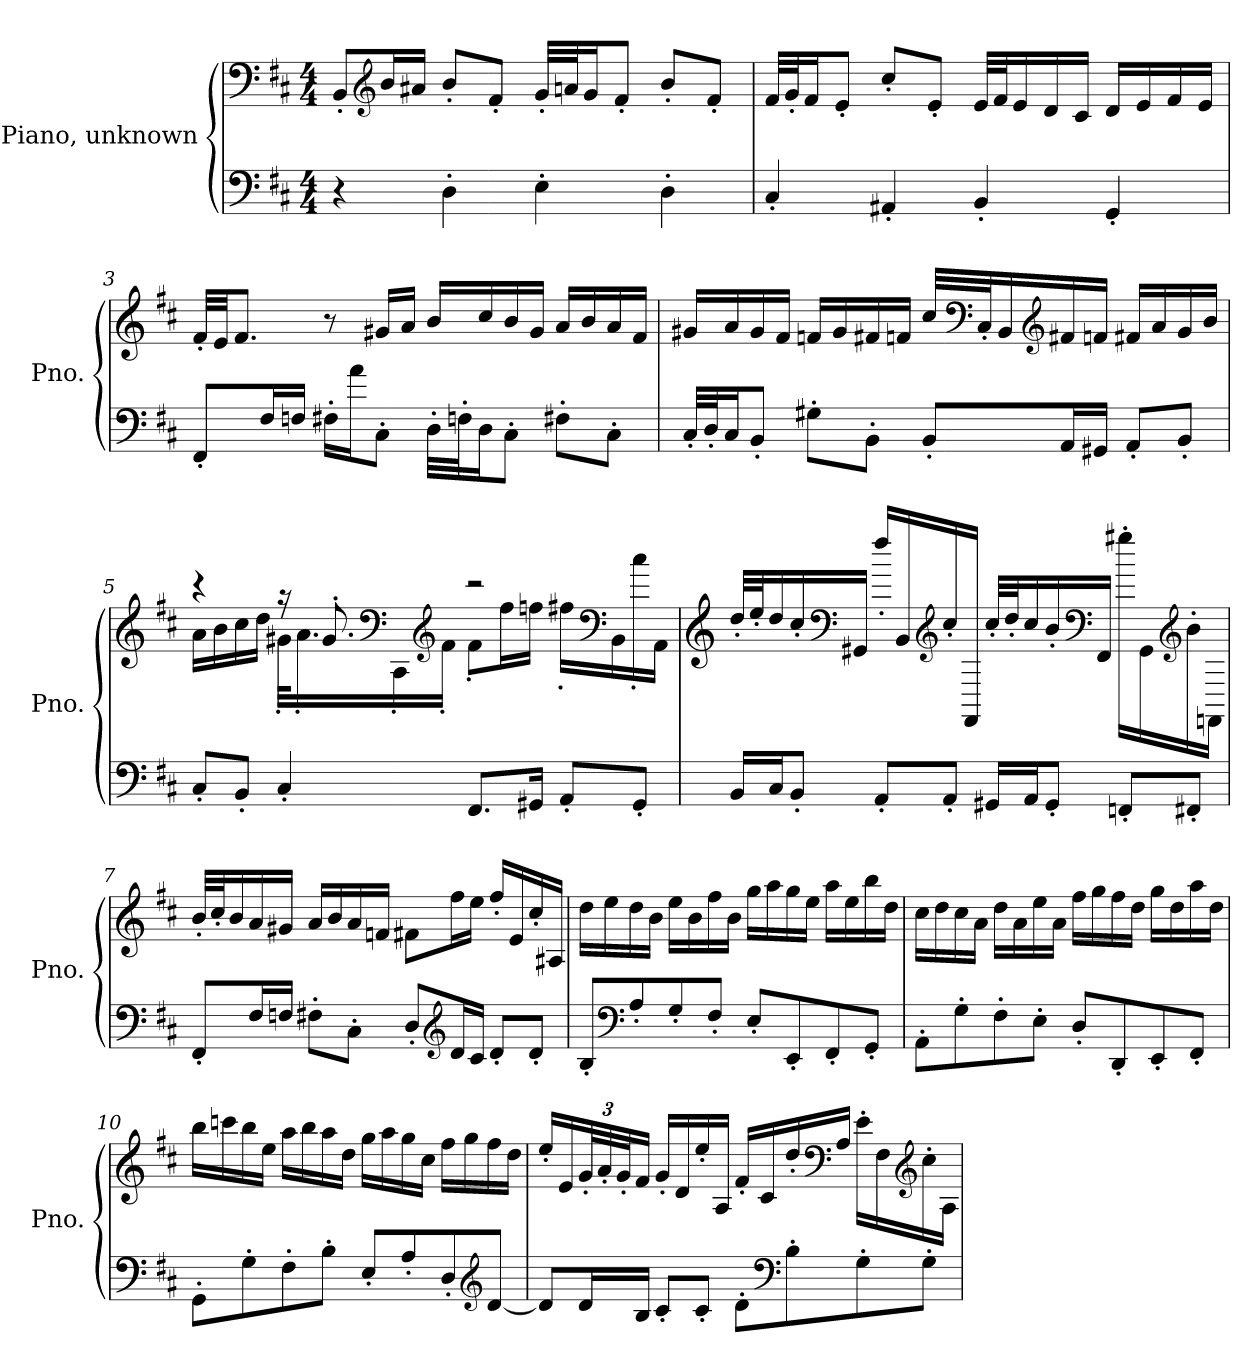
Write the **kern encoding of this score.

**kern	**kern
*part1	*part1
*staff2	*staff1
*I"Piano, unknown	*
*I'Pno.	*
*clefF4	*clefF4
*k[f#c#]	*k[f#c#]
*M4/4	*M4/4
*MM120	*MM120
=1	=1
4r	8BB'/L
*	*clefG2
.	16b/L
.	16a#X/JJ
4D'\	8b'/L
.	8f#'/J
4E'\	32g'/LLL
.	32an/J
.	16g/J
.	8f#'/J
4D'\	8b'/L
.	8f#'/J
=2	=2
4C#'/	32f#/LLL
.	32g'/J
.	16f#/J
.	8e'/J
4AA#X'/	8cc#'/L
.	8e'/J
4BB'/	32e/LLL
.	32f#/J
.	16e/
.	16d/
.	16c#/JJ
4GG'/	16d/LL
.	16e/
.	16f#/
.	16e/JJ
!!LO:LB:g=z
=3	=3
8FF#'/L	32f#'/LLL
.	32e/JJ
.	8.f#/J
16F#/L	.
16Fn/JJ	.
16F#X'\LL	8r
16a\J	.
8C#'\J	16g#X/LL
.	16a/JJ
32D'\LLL	16b/LL
32Fn'\J	.
16D\J	16cc#/
8C#'\J	16b/
.	16g#/JJ
8F#X'\L	16a/LL
.	16b/
8C#'\J	16a/
.	16f#/JJ
=4	=4
32C#'/LLL	16g#X/LL
32D'/J	.
16C#/J	16a/
8BB'/J	16g#/
.	16f#/JJ
8G#X'\L	16fn/LL
.	16g#/
8BB'\J	16f#X/
.	16fn/JJ
8BB'/L	32cc#/LLL
*	*clefF4
.	32C#'/J
.	16BB/
*	*clefG2
16AA/L	16f#X/
16GG#X/JJ	16fn/JJ
8AA'/L	16f#X/LL
.	16a/
8BB'/J	16g#/
.	16b/JJ
!!LO:LB:g=z
=5	=5
*	*^
8C#'/L	4r	16a\LL
.	.	16b\
8BB'/J	.	16cc#\
.	.	16dd\JJ
4C#'/	16r	32g#X'\KLL
.	.	16.a'\
.	8.g#'/	.
*	*clefF4	*
.	.	16CC#'\
*	*clefG2	*
.	.	16f#'\JJ
8.FF#/L	2r	8f#'\L
.	.	16ff#\L
16GG#X/Jk	.	16ffn\JJ
8AA'/L	.	16ff#X'\LL
*	*clefF4	*
.	.	16BB\
8GG#'/J	.	16cc#'\
.	.	16AA\JJ
*	*v	*v
!!LO:LB:g=z
=6	=6
*	*clefG2
16BB/LL	32dd'/LLL
.	32ee'/J
16C#/J	16dd/
8BB'/J	16cc#'/
*	*clefF4
.	16GG#X/JJ
8AA'/L	16ff#'/LL
.	16BB/
*	*clefG2
8AA'/J	16cc#'/
.	16FF#/JJ
16GG#X/LL	32cc#'/LLL
.	32dd'/J
16AA/J	16cc#/
8GG#'/J	16b'/
*	*clefF4
.	16FF#/JJ
8FFn'/L	16gg#X'\LL
.	16GG#\
*	*clefG2
8FF#X'/J	16b'\
.	16FFn\JJ
!!LO:LB:g=z
=7	=7
8FF#'/L	32b'/LLL
.	32cc#'/J
.	16b/
16F#/L	16a/
16Fn/JJ	16g#X/JJ
8F#X'\L	16a/LL
.	16b/
8C#'\J	16a/
.	16fn/JJ
8D'/L	8f#X\L
*clefG2	*
16d/L	16ff#\L
16c#/JJ	16ee\JJ
8d'/L	16ff#'/LL
.	16e/
8d'/J	16cc#'/
.	16A#X/JJ
=8	=8
8B'/L	16dd\LL
.	16ee\
*clefF4	*
8A'/	16dd\
.	16b\JJ
8G'/	16ee\LL
.	16b\
8F#'/J	16ff#\
.	16b\JJ
8E'/L	16gg\LL
.	16aa\
8EE'/	16gg\
.	16ee\JJ
8FF#'/	16aa\LL
.	16ee\
8GG'/J	16bb\
.	16dd\JJ
!!LO:LB:g=z
=9	=9
8AA'\L	16cc#\LL
.	16dd\
8G'\	16cc#\
.	16a\JJ
8F#'\	16dd\LL
.	16a\
8E'\J	16ee\
.	16a\JJ
8D'/L	16ff#\LL
.	16gg\
8DD'/	16ff#\
.	16dd\JJ
8EE'/	16gg\LL
.	16dd\
8FF#'/J	16aa\
.	16dd\JJ
=10	=10
8GG'\L	16bb\LL
.	16cccn\
8G'\	16bb\
.	16ee\JJ
8F#'\	16aa\LL
.	16bb\
8B'\J	16aa\
.	16dd\JJ
8E'/L	16gg\LL
.	16aa\
8A'/	16gg\
.	16cc#\JJ
8D'/	16ff#\LL
.	16gg\
*clefG2	*
[8d/J	16ff#\
.	16dd\JJ
!!LO:PB:g=z
=11	=11
8d/L]	16ee'/LL
.	16e/
*	*Xbrackettup
16d/L	48g'/L
.	48a'/
.	48g'/J
16B/JJ	16f#/JJ
8c#'/L	16g'/LL
.	16d/
8c#'/J	16ee'/
.	16A/JJ
8d'\L	16f#'/LL
.	16c#/
*clefF4	*
8B'\	16dd'/
*	*clefF4
.	16A/JJ
8G'\	16e'\LL
.	16F#\
*	*clefG2
8G'\J	16cc#'\
.	16A\JJ
=	=
*-	*-
